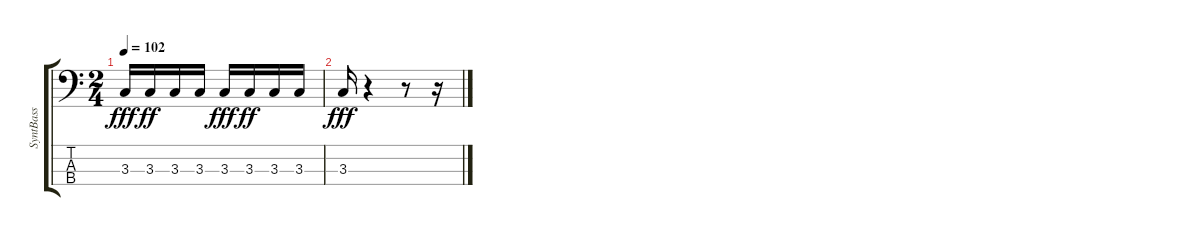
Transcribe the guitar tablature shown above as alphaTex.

\track ("SyntBass" "SyntBass") {instrument synthbass1}
\staff {score tabs}
\tuning (G2 D2 A1 E1) {hide}
\ts (2 4)
\tempo 102
\clef f4
\ks c
3.3.16{dy fff} 3.3.16{dy ff} 3.3.16 3.3.16 3.3.16{dy fff} 3.3.16{dy ff} 3.3.16 3.3.16 |
3.3.16{dy fff} r.4 r.8 r.16
